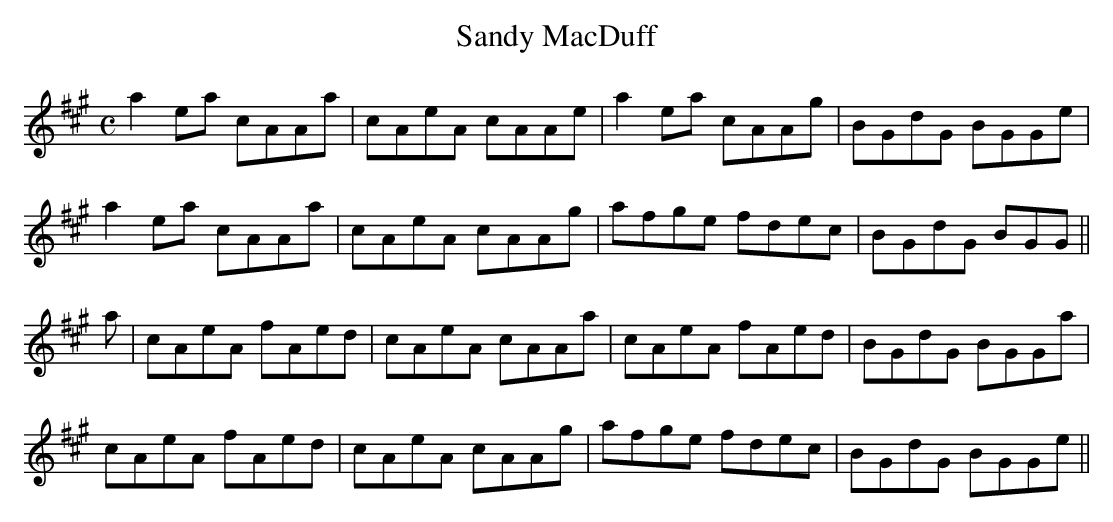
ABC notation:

X:1
T:Sandy MacDuff
M:C
L:1/8
K:A
a2 ea cAAa|cAeA cAAe|a2 ea cAAg|BGdG BGGe|
a2 ea cAAa|cAeA cAAg|afge fdec|BGdG BGG||
a|cAeA fAed|cAeA cAAa|cAeA fAed|BGdG BGGa|
cAeA fAed|cAeA cAAg|afge fdec|BGdG BGGe||
